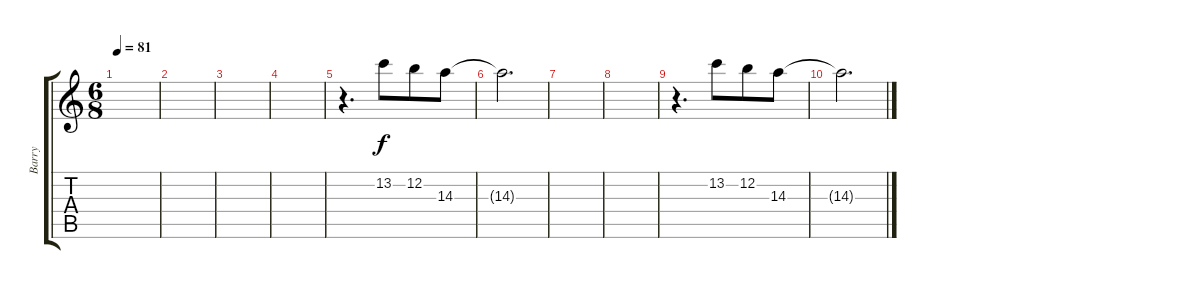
\track ("Barry" "Barry") {instrument electricguitarjazz}
\staff {score tabs}
\tuning (E4 B3 G3 D3 A2 D2) {hide}
\ts (6 8)
\tempo 81
\clef g2
\ks c
|
|
|
|
r.4{d} 13.2.8 12.2.8 14.3.8 |
14.3{t}.2{d} |
|
|
r.4{d} 13.2.8 12.2.8 14.3.8 |
14.3{t}.2{d}
